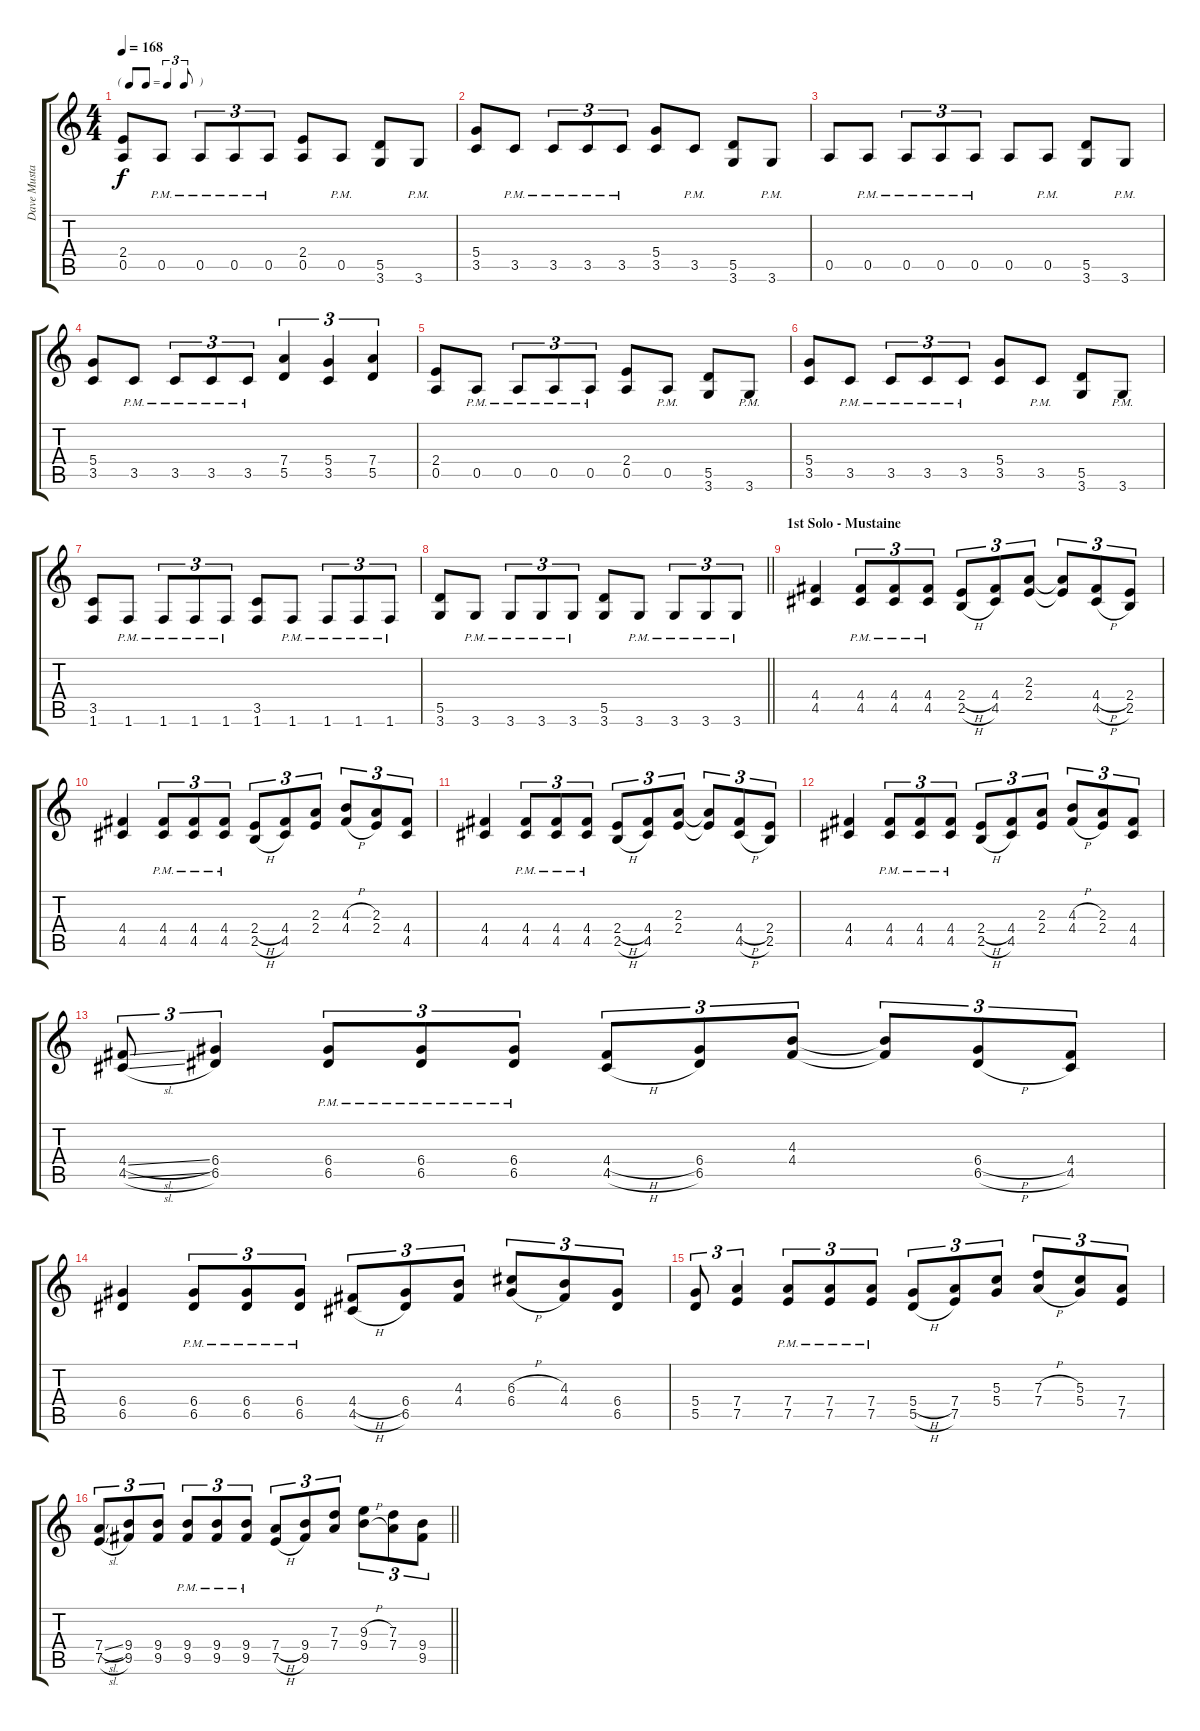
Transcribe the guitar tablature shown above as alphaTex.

\track ("Dave Mustaine Rhythm" "Dave Musta") {instrument distortionguitar}
\staff {score tabs}
\tuning (E4 B3 G3 D3 A2 E2) {hide}
\ts (4 4)
\tf triplet8th
\tempo 168
\clef g2
\ks c
(2.4 0.5).8{dy f} 0.5{pm}.8 0.5{pm}.8{tu (3 2)} 0.5{pm}.8{tu (3 2)} 0.5{pm}.8{tu (3 2)} (2.4 0.5).8 0.5{pm}.8 (5.5 3.6).8 3.6{pm}.8 |
(5.4 3.5).8 3.5{pm}.8 3.5{pm}.8{tu (3 2)} 3.5{pm}.8{tu (3 2)} 3.5{pm}.8{tu (3 2)} (5.4 3.5).8 3.5{pm}.8 (5.5 3.6).8 3.6{pm}.8 |
0.5.8 0.5{pm}.8 0.5{pm}.8{tu (3 2)} 0.5{pm}.8{tu (3 2)} 0.5{pm}.8{tu (3 2)} 0.5.8 0.5{pm}.8 (5.5 3.6).8 3.6{pm}.8 |
(5.4 3.5).8 3.5{pm}.8 3.5{pm}.8{tu (3 2)} 3.5{pm}.8{tu (3 2)} 3.5{pm}.8{tu (3 2)} (7.4 5.5).4{tu (3 2)} (5.4 3.5).4{tu (3 2)} (7.4 5.5).4{tu (3 2)} |
(2.4 0.5).8 0.5{pm}.8 0.5{pm}.8{tu (3 2)} 0.5{pm}.8{tu (3 2)} 0.5{pm}.8{tu (3 2)} (2.4 0.5).8 0.5{pm}.8 (5.5 3.6).8 3.6{pm}.8 |
(5.4 3.5).8 3.5{pm}.8 3.5{pm}.8{tu (3 2)} 3.5{pm}.8{tu (3 2)} 3.5{pm}.8{tu (3 2)} (5.4 3.5).8 3.5{pm}.8 (5.5 3.6).8 3.6{pm}.8 |
(3.5 1.6).8 1.6{pm}.8 1.6{pm}.8{tu (3 2)} 1.6{pm}.8{tu (3 2)} 1.6{pm}.8{tu (3 2)} (3.5 1.6).8 1.6{pm}.8 1.6{pm}.8{tu (3 2)} 1.6{pm}.8{tu (3 2)} 1.6{pm}.8{tu (3 2)} |
\barLineRight lightlight
(5.5 3.6).8 3.6{pm}.8 3.6{pm}.8{tu (3 2)} 3.6{pm}.8{tu (3 2)} 3.6{pm}.8{tu (3 2)} (5.5 3.6).8 3.6{pm}.8 3.6{pm}.8{tu (3 2)} 3.6{pm}.8{tu (3 2)} 3.6{pm}.8{tu (3 2)} |
\section ("" "1st Solo - Mustaine")
(4.4 4.5).4 (4.4{pm} 4.5{pm}).8{tu (3 2)} (4.4{pm} 4.5{pm}).8{tu (3 2)} (4.4{pm} 4.5{pm}).8{tu (3 2)} (2.4{h} 2.5{h}).8{tu (3 2)} (4.4 4.5).8{tu (3 2)} (2.3 2.4).8{tu (3 2)} (2.3{t} 2.4{t}).8{tu (3 2)} (4.4{h} 4.5{h}).8{tu (3 2)} (2.4 2.5).8{tu (3 2)} |
(4.4 4.5).4 (4.4{pm} 4.5{pm}).8{tu (3 2)} (4.4{pm} 4.5{pm}).8{tu (3 2)} (4.4{pm} 4.5{pm}).8{tu (3 2)} (2.4{h} 2.5{h}).8{tu (3 2)} (4.4 4.5).8{tu (3 2)} (2.3 2.4).8{tu (3 2)} (4.3{h} 4.4{h}).8{tu (3 2)} (2.3 2.4).8{tu (3 2)} (4.4 4.5).8{tu (3 2)} |
(4.4 4.5).4 (4.4{pm} 4.5{pm}).8{tu (3 2)} (4.4{pm} 4.5{pm}).8{tu (3 2)} (4.4{pm} 4.5{pm}).8{tu (3 2)} (2.4{h} 2.5{h}).8{tu (3 2)} (4.4 4.5).8{tu (3 2)} (2.3 2.4).8{tu (3 2)} (2.3{t} 2.4{t}).8{tu (3 2)} (4.4{h} 4.5{h}).8{tu (3 2)} (2.4 2.5).8{tu (3 2)} |
(4.4 4.5).4 (4.4{pm} 4.5{pm}).8{tu (3 2)} (4.4{pm} 4.5{pm}).8{tu (3 2)} (4.4{pm} 4.5{pm}).8{tu (3 2)} (2.4{h} 2.5{h}).8{tu (3 2)} (4.4 4.5).8{tu (3 2)} (2.3 2.4).8{tu (3 2)} (4.3{h} 4.4{h}).8{tu (3 2)} (2.3 2.4).8{tu (3 2)} (4.4 4.5).8{tu (3 2)} |
(4.4{sl} 4.5{sl}).8{tu (3 2)} (6.4 6.5).4{tu (3 2)} (6.4{pm} 6.5{pm}).8{tu (3 2)} (6.4{pm} 6.5{pm}).8{tu (3 2)} (6.4{pm} 6.5{pm}).8{tu (3 2)} (4.4{h} 4.5{h}).8{tu (3 2)} (6.4 6.5).8{tu (3 2)} (4.3 4.4).8{tu (3 2)} (4.3{t} 4.4{t}).8{tu (3 2)} (6.4{h} 6.5{h}).8{tu (3 2)} (4.4 4.5).8{tu (3 2)} |
(6.4 6.5).4 (6.4{pm} 6.5{pm}).8{tu (3 2)} (6.4{pm} 6.5{pm}).8{tu (3 2)} (6.4{pm} 6.5{pm}).8{tu (3 2)} (4.4{h} 4.5{h}).8{tu (3 2)} (6.4 6.5).8{tu (3 2)} (4.3 4.4).8{tu (3 2)} (6.3{h} 6.4{h}).8{tu (3 2)} (4.3 4.4).8{tu (3 2)} (6.4 6.5).8{tu (3 2)} |
(5.4 5.5).8{tu (3 2)} (7.4 7.5).4{tu (3 2)} (7.4{pm} 7.5{pm}).8{tu (3 2)} (7.4{pm} 7.5{pm}).8{tu (3 2)} (7.4{pm} 7.5{pm}).8{tu (3 2)} (5.4{h} 5.5{h}).8{tu (3 2)} (7.4 7.5).8{tu (3 2)} (5.3 5.4).8{tu (3 2)} (7.3{h} 7.4{h}).8{tu (3 2)} (5.3 5.4).8{tu (3 2)} (7.4 7.5).8{tu (3 2)} |
\barLineRight lightlight
(7.4{sl} 7.5{sl}).8{tu (3 2)} (9.4 9.5).8{tu (3 2)} (9.4 9.5).8{tu (3 2)} (9.4{pm} 9.5{pm}).8{tu (3 2)} (9.4{pm} 9.5{pm}).8{tu (3 2)} (9.4{pm} 9.5{pm}).8{tu (3 2)} (7.4{h} 7.5{h}).8{tu (3 2)} (9.4 9.5).8{tu (3 2)} (7.3 7.4).8{tu (3 2)} (9.3{h} 9.4{h}).8{tu (3 2)} (7.3 7.4).8{tu (3 2)} (9.4 9.5).8{tu (3 2)}
